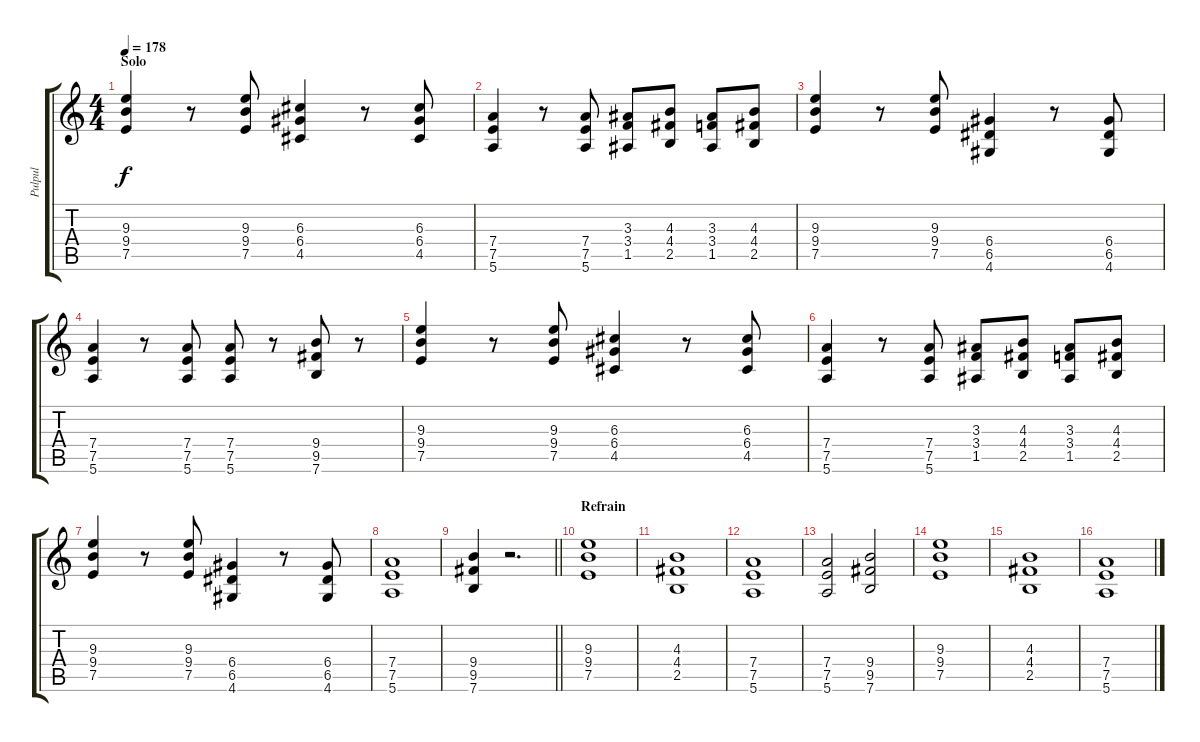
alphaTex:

\track ("Pulpul" "Pulpul") {instrument overdrivenguitar}
\staff {score tabs}
\tuning (E4 B3 G3 D3 A2 E2) {hide}
\ts (4 4)
\section ("" "Solo")
\tempo 178
\clef g2
\ks c
(9.3 9.4 7.5).4{dy f} r.8 (9.3 9.4 7.5).8 (6.3 6.4 4.5).4 r.8 (6.3 6.4 4.5).8 |
(7.4 7.5 5.6).4 r.8 (7.4 7.5 5.6).8 (3.3 3.4 1.5).8 (4.3 4.4 2.5).8 (3.3 3.4 1.5).8 (4.3 4.4 2.5).8 |
(9.3 9.4 7.5).4 r.8 (9.3 9.4 7.5).8 (6.4 6.5 4.6).4 r.8 (6.4 6.5 4.6).8 |
(7.4 7.5 5.6).4 r.8 (7.4 7.5 5.6).8 (7.4 7.5 5.6).8 r.8 (9.4 9.5 7.6).8 r.8 |
(9.3 9.4 7.5).4 r.8 (9.3 9.4 7.5).8 (6.3 6.4 4.5).4 r.8 (6.3 6.4 4.5).8 |
(7.4 7.5 5.6).4 r.8 (7.4 7.5 5.6).8 (3.3 3.4 1.5).8 (4.3 4.4 2.5).8 (3.3 3.4 1.5).8 (4.3 4.4 2.5).8 |
(9.3 9.4 7.5).4 r.8 (9.3 9.4 7.5).8 (6.4 6.5 4.6).4 r.8 (6.4 6.5 4.6).8 |
(7.4 7.5 5.6).1 |
\barLineRight lightlight
(9.4 9.5 7.6).4 r.2{d} |
\section ("" "Refrain")
(9.3 9.4 7.5).1 |
(4.3 4.4 2.5).1 |
(7.4 7.5 5.6).1 |
(7.4 7.5 5.6).2 (9.4 9.5 7.6).2 |
(9.3 9.4 7.5).1 |
(4.3 4.4 2.5).1 |
(7.4 7.5 5.6).1
